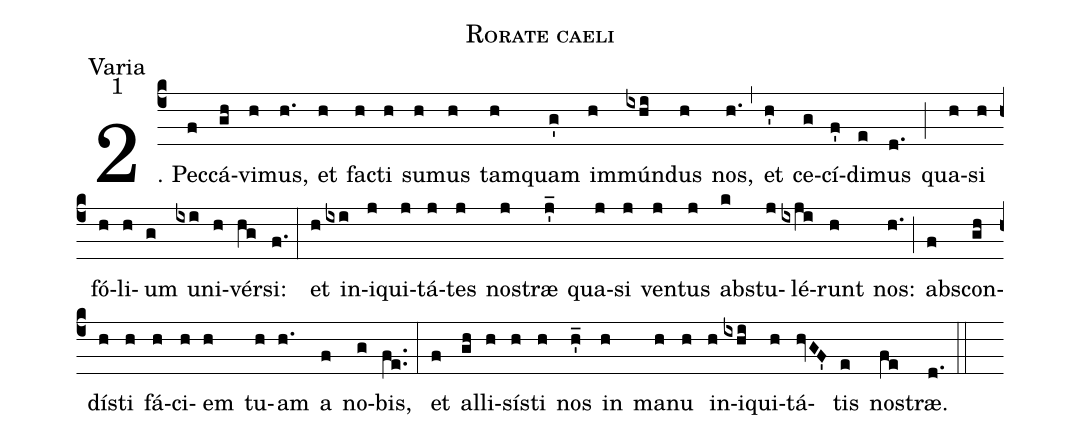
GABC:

name:Rorate caeli;
office-part:Varia;
mode:1;
%%
(c4) 2. Pec(f)cá(gh)vi(h)mus,(h.) et(h) fac(h)ti(h) su(h)mus(h) tam(h)quam(g') im(h)mún(ixhi)dus(h) nos,(h.) (,) et(h') ce(g)cí(f')di(e)mus(d.) (;) qua(h)si(h) fó(h)li(h)um(g) u(ixi)ni(h)vér(hg)si:(f.) (:)
et(h) in(ixi)i(j)qui(j)tá(j)tes(j) nos(j)træ(j_') qua(j)si(j) ven(j)tus(j) abs(k)tu(j)lé(ixji)runt(h) nos:(h.) (;) abs(f)con(gh)dís(h)ti(h) fá(h)ci(h)em(h) tu(h)am(h.) a(f) no(g)bis,(fe..) (:)
et(f) al(gh)li(h)sís(h)ti(h) nos(h_') in(h) ma(h)nu(h) in(h)i(ixhi)qui(h)tá(hvGF')tis(e) nos(fe)træ.(d.) (::)
(Z-)
